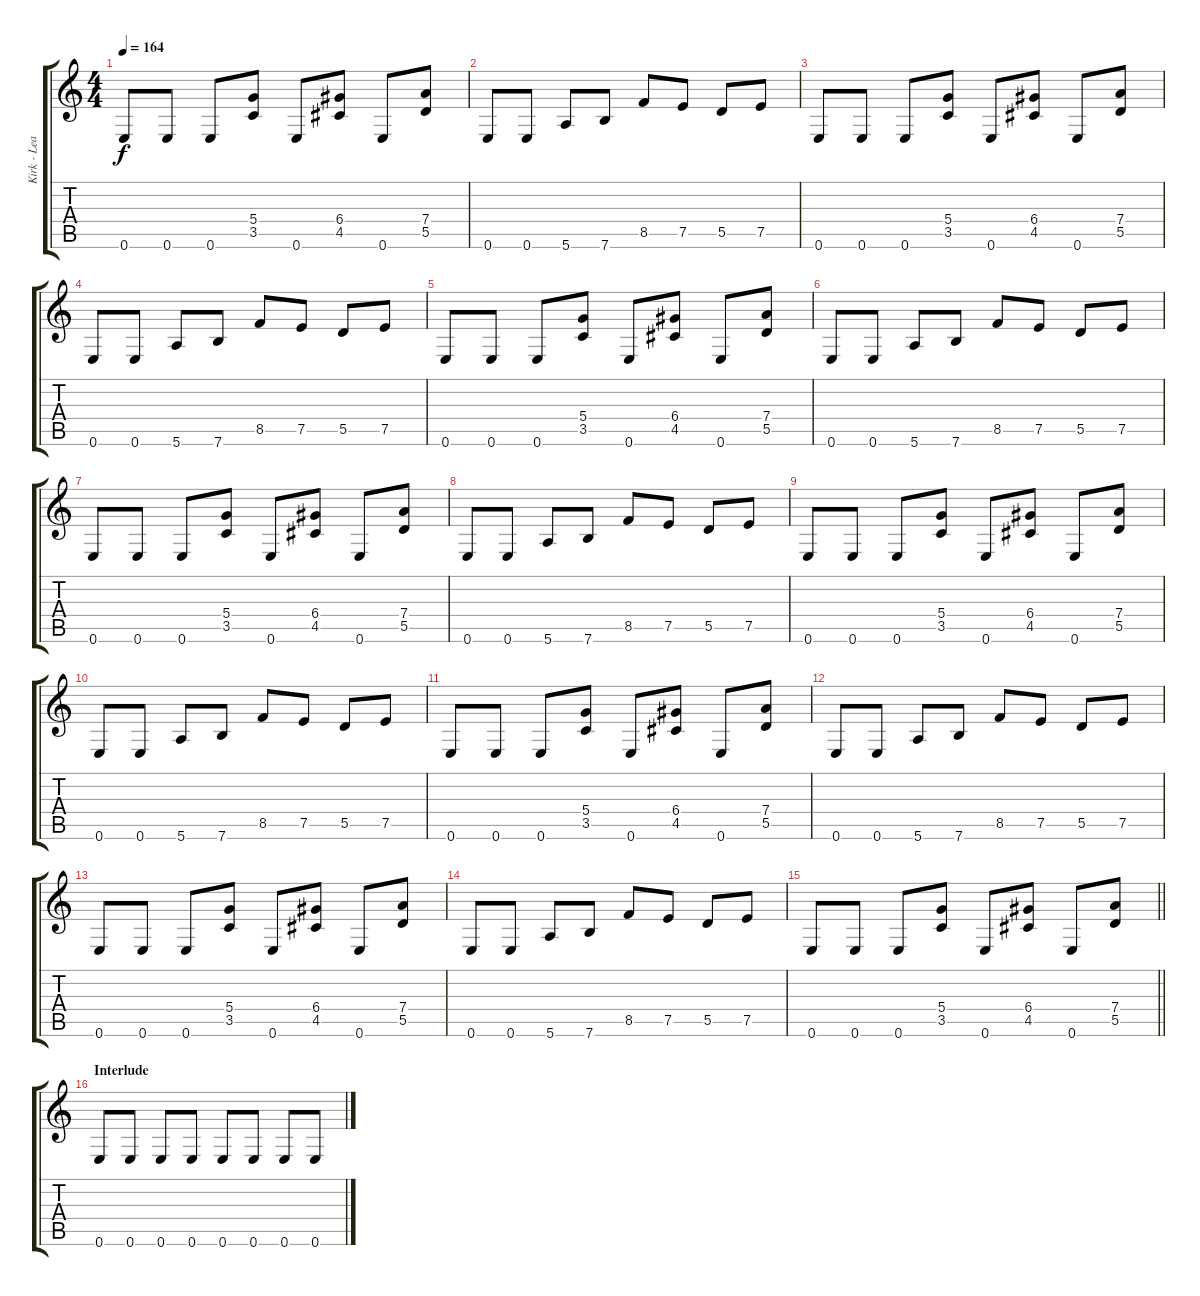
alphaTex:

\track ("Kirk - Lead Guitar" "Kirk - Lea") {solo instrument distortionguitar}
\staff {score tabs}
\tuning (E4 B3 G3 D3 A2 E2) {hide}
\ts (4 4)
\tempo 164
\clef g2
\ks c
0.6.8{dy f} 0.6.8 0.6.8 (5.4 3.5).8 0.6.8 (6.4 4.5).8 0.6.8 (7.4 5.5).8 |
0.6.8 0.6.8 5.6.8 7.6.8 8.5.8 7.5.8 5.5.8 7.5.8 |
0.6.8 0.6.8 0.6.8 (5.4 3.5).8 0.6.8 (6.4 4.5).8 0.6.8 (7.4 5.5).8 |
0.6.8 0.6.8 5.6.8 7.6.8 8.5.8 7.5.8 5.5.8 7.5.8 |
0.6.8 0.6.8 0.6.8 (5.4 3.5).8 0.6.8 (6.4 4.5).8 0.6.8 (7.4 5.5).8 |
0.6.8 0.6.8 5.6.8 7.6.8 8.5.8 7.5.8 5.5.8 7.5.8 |
0.6.8 0.6.8 0.6.8 (5.4 3.5).8 0.6.8 (6.4 4.5).8 0.6.8 (7.4 5.5).8 |
0.6.8 0.6.8 5.6.8 7.6.8 8.5.8 7.5.8 5.5.8 7.5.8 |
0.6.8 0.6.8 0.6.8 (5.4 3.5).8 0.6.8 (6.4 4.5).8 0.6.8 (7.4 5.5).8 |
0.6.8 0.6.8 5.6.8 7.6.8 8.5.8 7.5.8 5.5.8 7.5.8 |
0.6.8 0.6.8 0.6.8 (5.4 3.5).8 0.6.8 (6.4 4.5).8 0.6.8 (7.4 5.5).8 |
0.6.8 0.6.8 5.6.8 7.6.8 8.5.8 7.5.8 5.5.8 7.5.8 |
0.6.8 0.6.8 0.6.8 (5.4 3.5).8 0.6.8 (6.4 4.5).8 0.6.8 (7.4 5.5).8 |
0.6.8 0.6.8 5.6.8 7.6.8 8.5.8 7.5.8 5.5.8 7.5.8 |
\barLineRight lightlight
0.6.8 0.6.8 0.6.8 (5.4 3.5).8 0.6.8 (6.4 4.5).8 0.6.8 (7.4 5.5).8 |
\section ("" "Interlude")
0.6.8 0.6.8 0.6.8 0.6.8 0.6.8 0.6.8 0.6.8 0.6.8
